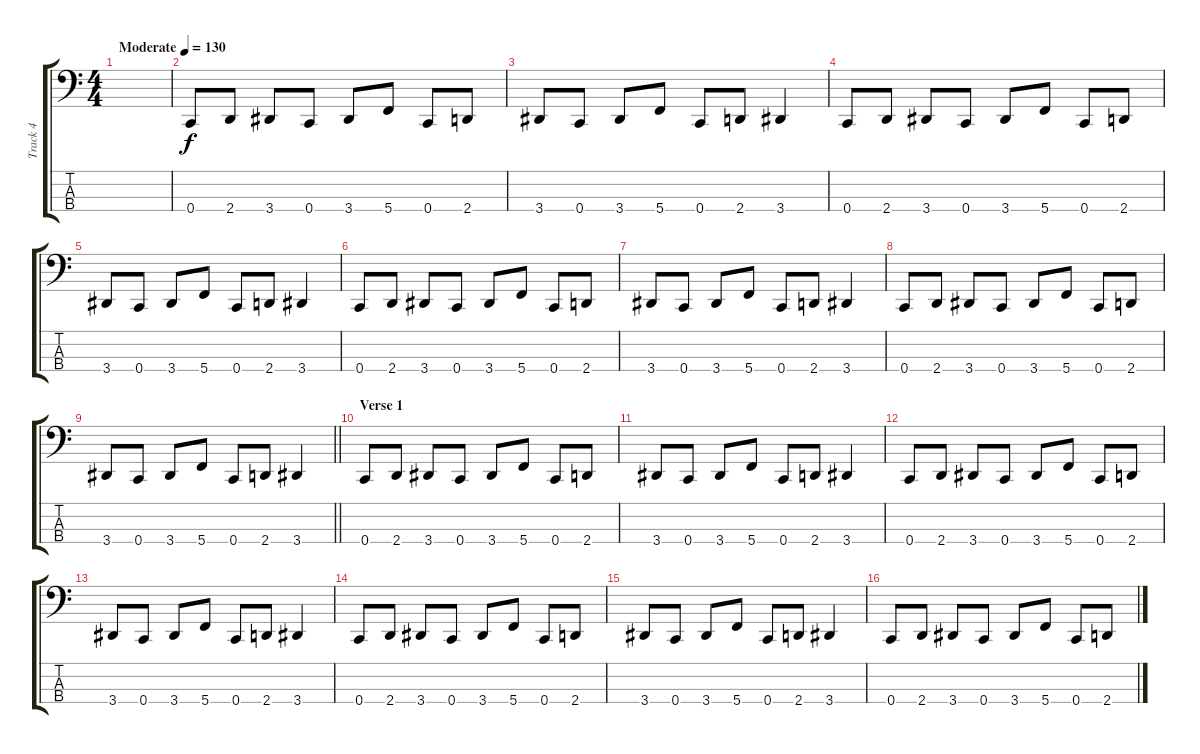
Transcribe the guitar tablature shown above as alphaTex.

\track ("Track 4" "Track 4") {instrument electricbassfinger}
\staff {score tabs}
\tuning (F2 C2 G1 C1) {hide}
\ts (4 4)
\tempo (130 "Moderate")
\clef f4
\ks c
|
0.4.8 2.4.8 3.4.8 0.4.8 3.4.8 5.4.8 0.4.8 2.4.8 |
3.4.8 0.4.8 3.4.8 5.4.8 0.4.8 2.4.8 3.4.4 |
0.4.8 2.4.8 3.4.8 0.4.8 3.4.8 5.4.8 0.4.8 2.4.8 |
3.4.8 0.4.8 3.4.8 5.4.8 0.4.8 2.4.8 3.4.4 |
0.4.8 2.4.8 3.4.8 0.4.8 3.4.8 5.4.8 0.4.8 2.4.8 |
3.4.8 0.4.8 3.4.8 5.4.8 0.4.8 2.4.8 3.4.4 |
0.4.8 2.4.8 3.4.8 0.4.8 3.4.8 5.4.8 0.4.8 2.4.8 |
\barLineRight lightlight
3.4.8 0.4.8 3.4.8 5.4.8 0.4.8 2.4.8 3.4.4 |
\section ("" "Verse 1")
0.4.8 2.4.8 3.4.8 0.4.8 3.4.8 5.4.8 0.4.8 2.4.8 |
3.4.8 0.4.8 3.4.8 5.4.8 0.4.8 2.4.8 3.4.4 |
0.4.8 2.4.8 3.4.8 0.4.8 3.4.8 5.4.8 0.4.8 2.4.8 |
3.4.8 0.4.8 3.4.8 5.4.8 0.4.8 2.4.8 3.4.4 |
0.4.8 2.4.8 3.4.8 0.4.8 3.4.8 5.4.8 0.4.8 2.4.8 |
3.4.8 0.4.8 3.4.8 5.4.8 0.4.8 2.4.8 3.4.4 |
0.4.8 2.4.8 3.4.8 0.4.8 3.4.8 5.4.8 0.4.8 2.4.8
